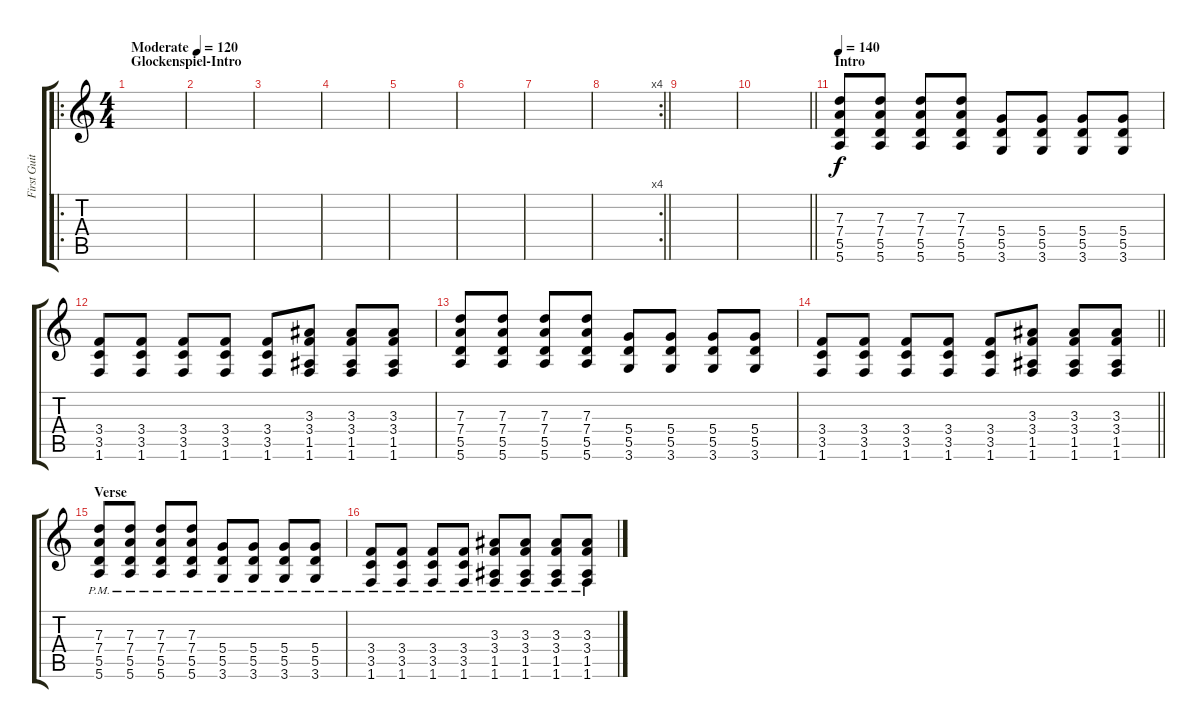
\track ("First Guitar" "First Guit") {instrument distortionguitar}
\staff {score tabs}
\tuning (E4 B3 G3 D3 A2 E2) {hide}
\ro
\ts (4 4)
\section ("" "Glockenspiel-Intro")
\tempo (120 "Moderate")
\clef g2
\ks c
|
|
|
|
|
|
|
\rc 4
\barLineRight lightlight
|
|
\barLineRight lightlight
|
\section ("" "Intro")
\tempo 140
(7.3 7.4 5.5 5.6).8 (7.3 7.4 5.5 5.6).8 (7.3 7.4 5.5 5.6).8 (7.3 7.4 5.5 5.6).8 (5.4 5.5 3.6).8 (5.4 5.5 3.6).8 (5.4 5.5 3.6).8 (5.4 5.5 3.6).8 |
(3.4 3.5 1.6).8 (3.4 3.5 1.6).8 (3.4 3.5 1.6).8 (3.4 3.5 1.6).8 (3.4 3.5 1.6).8 (3.3 3.4 1.5 1.6).8 (3.3 3.4 1.5 1.6).8 (3.3 3.4 1.5 1.6).8 |
(7.3 7.4 5.5 5.6).8 (7.3 7.4 5.5 5.6).8 (7.3 7.4 5.5 5.6).8 (7.3 7.4 5.5 5.6).8 (5.4 5.5 3.6).8 (5.4 5.5 3.6).8 (5.4 5.5 3.6).8 (5.4 5.5 3.6).8 |
\barLineRight lightlight
(3.4 3.5 1.6).8 (3.4 3.5 1.6).8 (3.4 3.5 1.6).8 (3.4 3.5 1.6).8 (3.4 3.5 1.6).8 (3.3 3.4 1.5 1.6).8 (3.3 3.4 1.5 1.6).8 (3.3 3.4 1.5 1.6).8 |
\section ("" "Verse")
(7.3{pm} 7.4{pm} 5.5{pm} 5.6).8 (7.3{pm} 7.4{pm} 5.5{pm} 5.6).8 (7.3{pm} 7.4{pm} 5.5{pm} 5.6).8 (7.3{pm} 7.4{pm} 5.5{pm} 5.6).8 (5.4{pm} 5.5{pm} 3.6{pm}).8 (5.4{pm} 5.5{pm} 3.6{pm}).8 (5.4{pm} 5.5{pm} 3.6{pm}).8 (5.4{pm} 5.5{pm} 3.6{pm}).8 |
(3.4{pm} 3.5{pm} 1.6{pm}).8 (3.4{pm} 3.5{pm} 1.6{pm}).8 (3.4{pm} 3.5{pm} 1.6{pm}).8 (3.4{pm} 3.5{pm} 1.6{pm}).8 (3.3{pm} 3.4{pm} 1.5{pm} 1.6).8 (3.3{pm} 3.4{pm} 1.5{pm} 1.6).8 (3.3{pm} 3.4{pm} 1.5{pm} 1.6).8 (3.3{pm} 3.4{pm} 1.5{pm} 1.6).8
